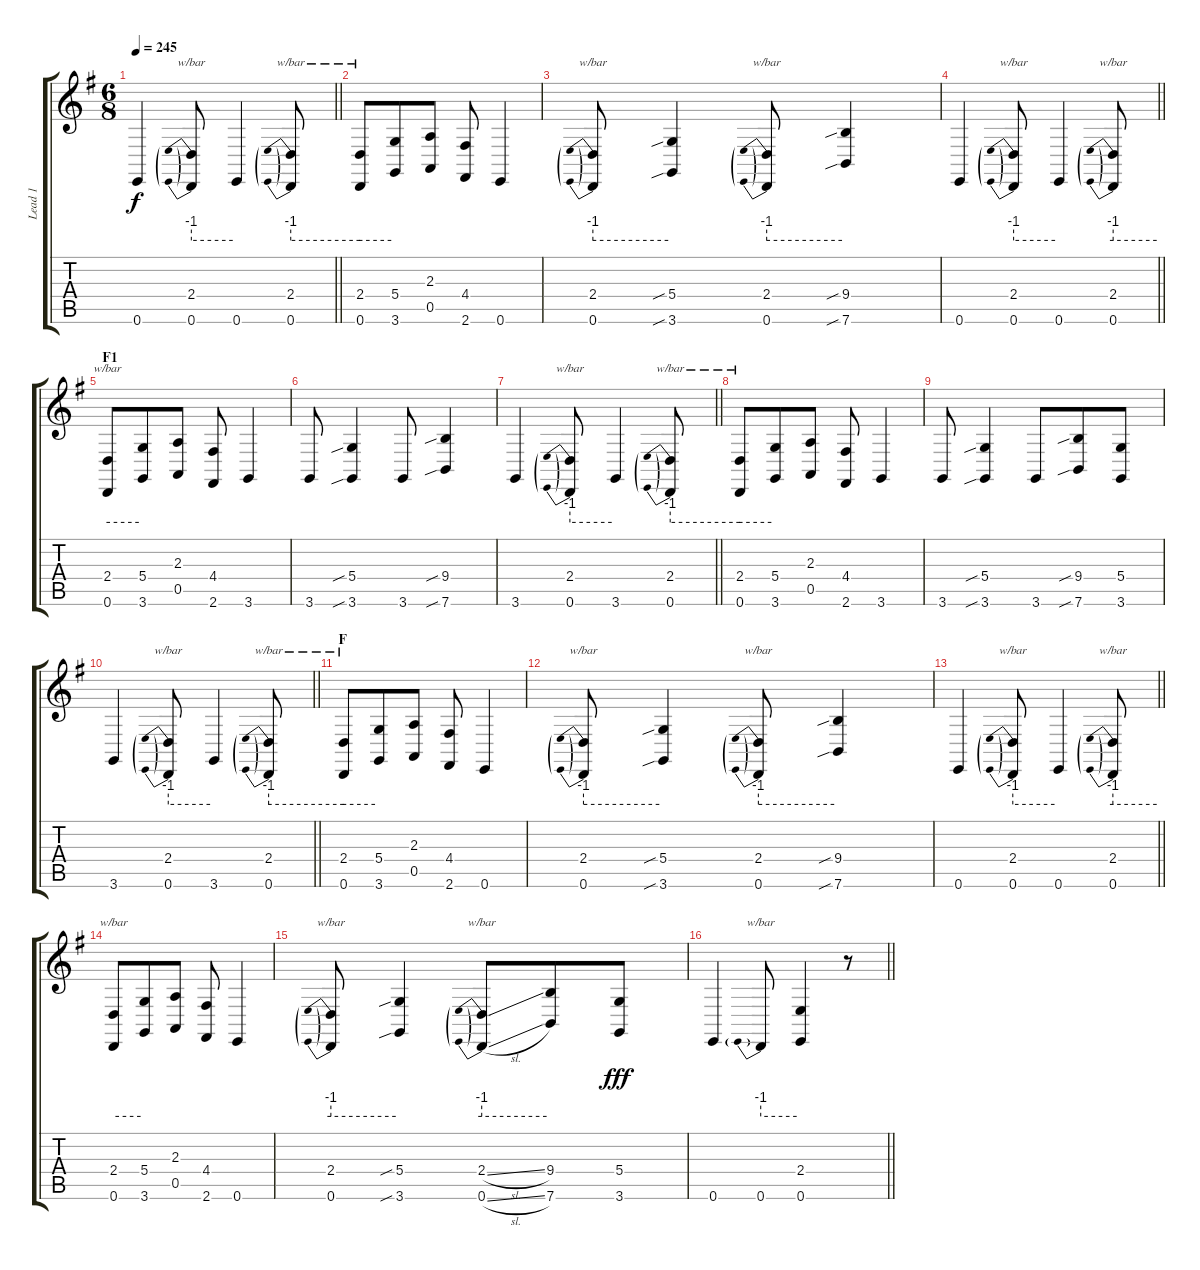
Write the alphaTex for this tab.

\track ("Lead 1" "Lead 1") {instrument lead2sawtooth}
\staff {score tabs}
\tuning (E4 B3 G3 D3 A2 E2) {hide}
\ts (6 8)
\tempo 245
\clef g2
\barLineRight lightlight
\ks eminor
0.6.4{dy f} (2.4 0.6).8{tbe (predive default 0 -4 60 -4)} 0.6.4 (2.4 0.6).8{tbe (predive default 0 -4 60 -4)} |
\section ("" "")
(2.4 0.6).8{tbe (hold default 0 -4 60 -4)} (5.4 3.6).8 (2.3 0.5).8 (4.4 2.6).8 0.6.4 |
(2.4 0.6).8{tbe (predive default 0 -4 60 -4)} (5.4{sib} 3.6{sib}).4 (2.4 0.6).8{tbe (predive default 0 -4 60 -4)} (9.4{sib} 7.6{sib}).4 |
\barLineRight lightlight
0.6.4 (2.4 0.6).8{tbe (predive default 0 -4 60 -4)} 0.6.4 (2.4 0.6).8{tbe (predive default 0 -4 60 -4)} |
\section ("" "F1")
(2.4 0.6).8{tbe (hold default 0 -4 60 -4)} (5.4 3.6).8 (2.3 0.5).8 (4.4 2.6).8 3.6.4 |
3.6.8 (5.4{sib} 3.6{sib}).4 3.6.8 (9.4{sib} 7.6{sib}).4 |
\barLineRight lightlight
3.6.4 (2.4 0.6).8{tbe (predive default 0 -4 60 -4)} 3.6.4 (2.4 0.6).8{tbe (predive default 0 -4 60 -4)} |
\section ("" "")
(2.4 0.6).8{tbe (hold default 0 -4 60 -4)} (5.4 3.6).8 (2.3 0.5).8 (4.4 2.6).8 3.6.4 |
3.6.8 (5.4{sib} 3.6{sib}).4 3.6.8 (9.4{sib} 7.6{sib}).8 (5.4 3.6).8 |
\barLineRight lightlight
3.6.4 (2.4 0.6).8{tbe (predive default 0 -4 60 -4)} 3.6.4 (2.4 0.6).8{tbe (predive default 0 -4 60 -4)} |
\section ("" "F")
(2.4 0.6).8{tbe (hold default 0 -4 60 -4)} (5.4 3.6).8 (2.3 0.5).8 (4.4 2.6).8 0.6.4 |
(2.4 0.6).8{tbe (predive default 0 -4 60 -4)} (5.4{sib} 3.6{sib}).4 (2.4 0.6).8{tbe (predive default 0 -4 60 -4)} (9.4{sib} 7.6{sib}).4 |
\barLineRight lightlight
0.6.4 (2.4 0.6).8{tbe (predive default 0 -4 60 -4)} 0.6.4 (2.4 0.6).8{tbe (predive default 0 -4 60 -4)} |
\section ("" "")
(2.4 0.6).8{tbe (hold default 0 -4 60 -4)} (5.4 3.6).8 (2.3 0.5).8 (4.4 2.6).8 0.6.4 |
(2.4 0.6).8{tbe (predive default 0 -4 60 -4)} (5.4{sib} 3.6{sib}).4 (2.4{sl} 0.6{sl}).8{tbe (predive default 0 -4 60 -4)} (9.4 7.6).8 (5.4 3.6).8{dy fff} |
\barLineRight lightlight
0.6.4 0.6.8{tbe (predive default 0 -4 60 -4)} (2.4 0.6).4 r.8
